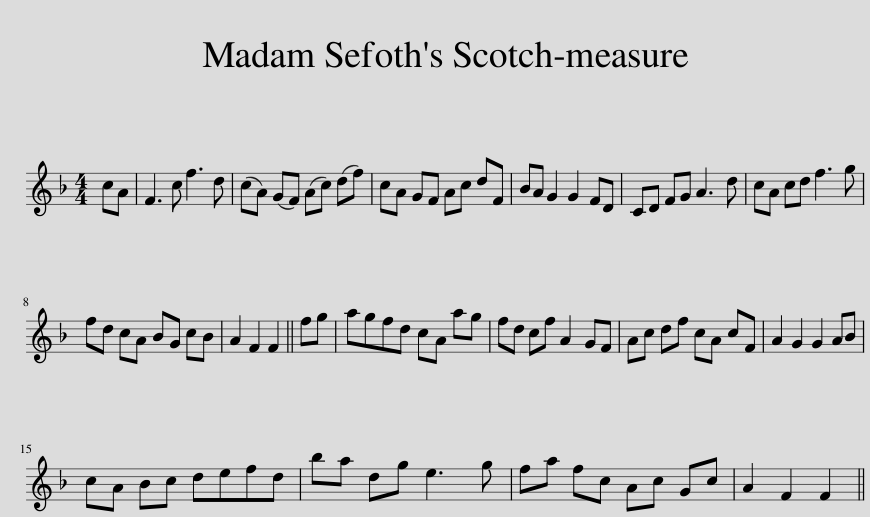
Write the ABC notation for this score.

X:1
L:1/8
M:4/4
I:linebreak $
K:F
V:1 treble
V:1
 cA | F3 c f3 d | (cA) (GF) (Ac) (df) | cA GF Ac dF | BA G2 G2 FD | %5
 CD FG A3 d | cA cd f3 g |$ fd cA BG cB | A2 F2 F2 || fg | %10
 agfd cA ag | fd cf A2 GF | Ac df cA cF | A2 G2 G2 AB |$ cA Bc defd | %15
 ba dg e3 g | fa fc Ac Gc | A2 F2 F2 || %18
